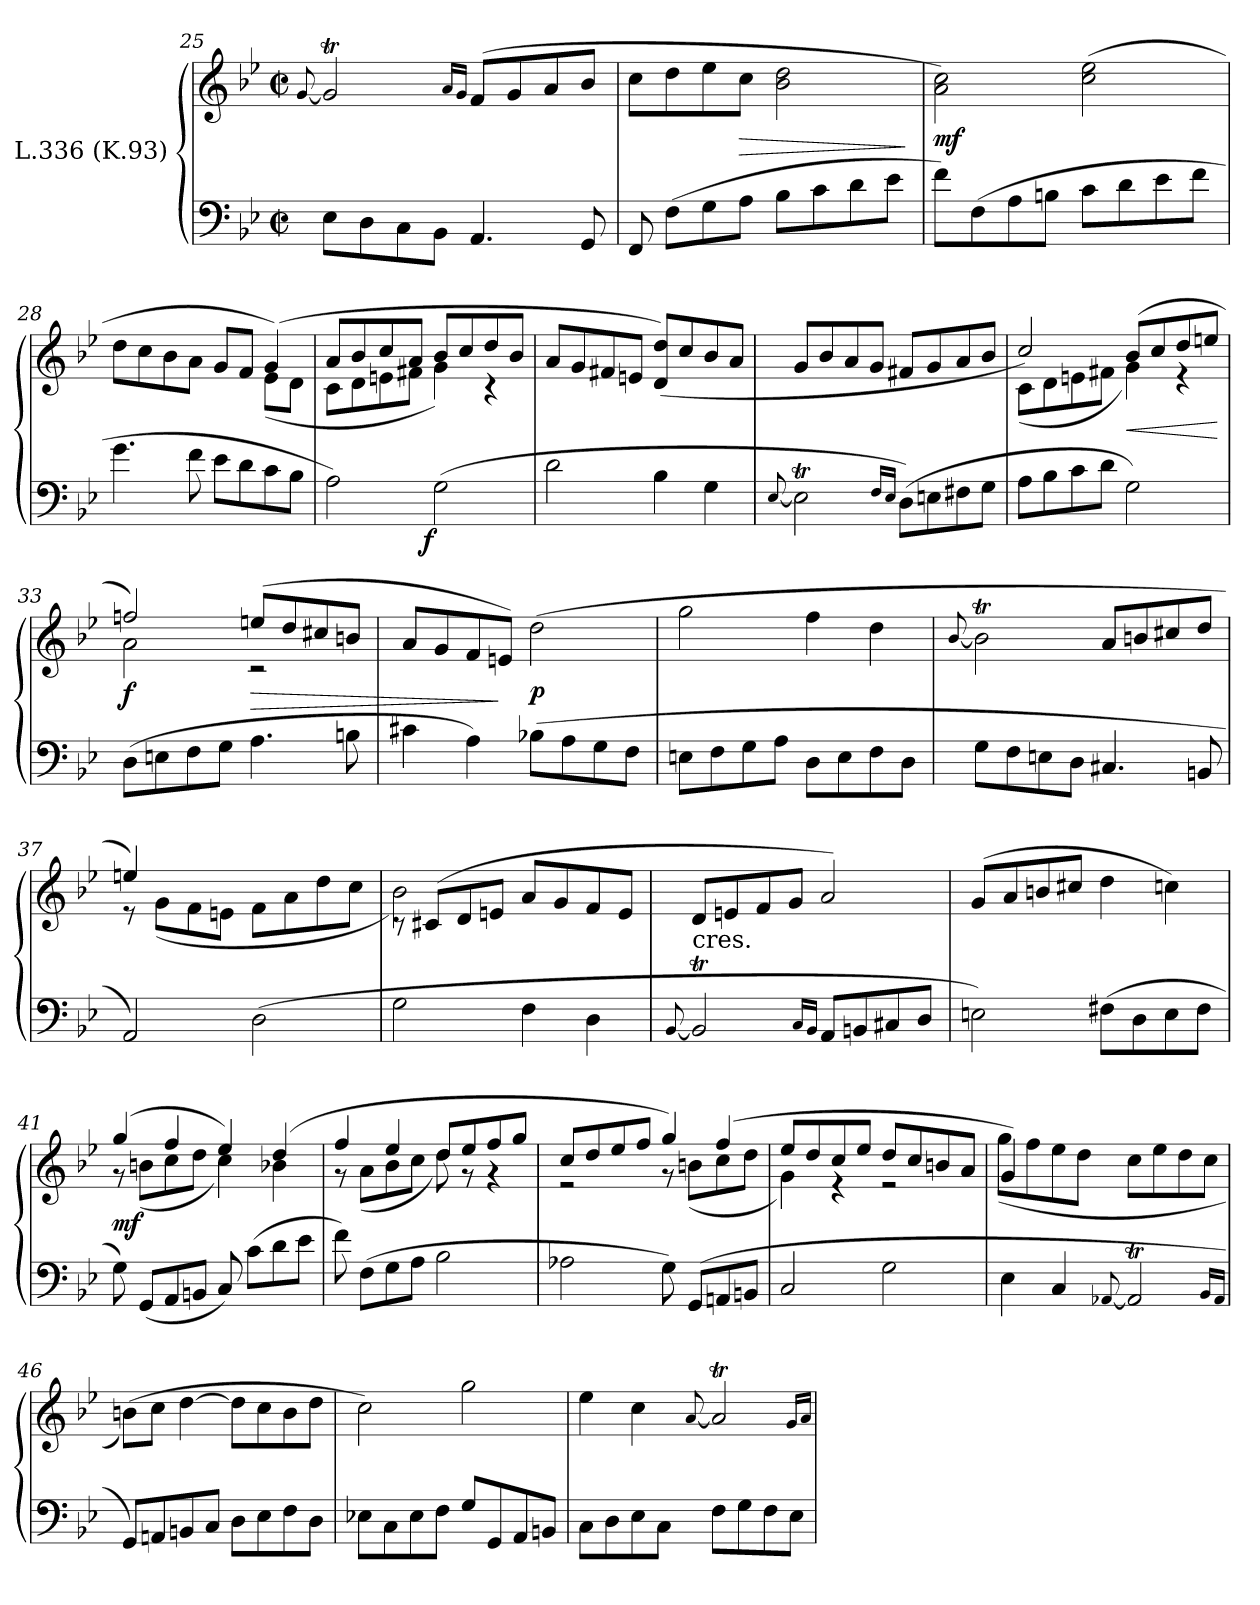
**kern	**kern	**dynam
*part1	*part1	*part1
*staff2	*staff1	*staff1/2
*I"L.336 (K.93)	*	*
*clefF4	*clefG2	*
*k[b-e-]	*k[b-e-]	*
*g:	*g:	*
*M2/2	*M2/2	*
*met(c|)	*met(c|)	*
=25	=25	=25
.	[8qqg	.
8E-\L	2gT]	.
8D\	.	.
8C\	.	.
8BB-\J	.	.
.	16qaLL	.
.	16qgJJ	.
4.AA	(8fL	.
.	8g	.
.	8a	.
8GG	8b-J	.
=26	=26	=26
8FF	8ccL	.
(8FL	8dd	.
8G	8ee-	.
8AJ	8ccJ	>
8B-L	2b- 2dd	.
8c	.	.
8d	.	.
8e-J	.	.
.	.	]
=27	=27	=27
8fL)	2a 2cc)	mf
(8F	.	.
8A	.	.
8BnJ	.	.
8cL	(2cc 2ee-	.
8d	.	.
8e-	.	.
8fJ	.	.
!!LO:LB:g=z
=28	=28	=28
*	*^	*
4.g	2ryy	8ddL	.
.	.	8cc	.
.	.	8b-	.
8f	.	8aJ	.
8e-L	8gL	4ryy	.
8d	8fJ	.	.
8c	(4g)	(8e-L	.
8B-J	.	8dJ	.
=29	=29	=29	=29
2A)	8aL	8cL	.
.	8b-	8d	.
.	8cc	8en	.
.	8aJ	8f#XJ	.
!	!	!	!LO:DY:b=2:rj
(2G	8b-L	4g)	f
.	8cc	.	.
.	8dd	4rc	.
.	8b-J	.	.
*	*v	*v	*
=30	=30	=30
2d	8aL	.
.	8g	.
.	8f#X	.
.	8enJ	.
4B-	(>8d 8ddL)	.
.	8cc	.
4G	8b-	.
.	8aJ	.
!!LO:LB:g=z
=31	=31	=31
[8qqE-	.	.
2E-T]	8gL	.
.	8b-	.
.	8a	.
.	8gJ	.
16qFLL	.	.
16qE-JJ	.	.
(8DL)	8f#XL	.
8En	8g	.
8F#X	8a	.
8GJ	8b-J	.
=32	=32	=32
*	*^	*
8AL	2cc)	(8cL	.
8B-	.	8d	.
8c	.	8en	.
8dJ	.	8f#XJ	.
2G)	(8b-L	4g)	<
.	8cc	.	.
.	8dd	4r	.
.	8eenJ	.	.
*	*v	*v	*
.	.	[
=33	=33	=33
*	*^	*
(8DL	2ffn)	2a	f
8En	.	.	.
8F	.	.	.
8GJ	.	.	.
4.A	(8eenL	2r	>
.	8dd	.	.
.	8cc#X	.	.
8Bn	8bnJ	.	.
*	*v	*v	*
!!LO:LB:g=z
=34	=34	=34
4c#X	8aL	.
.	8g	.
4A)	8f	.
.	8enJ)	]
(8B-XL	(2dd	p
8A	.	.
8G	.	.
8FJ	.	.
=35	=35	=35
8EnL	2gg	.
8F	.	.
8G	.	.
8AJ	.	.
8DL	4ff	.
8E	.	.
8F	4dd	.
8DJ	.	.
=36	=36	=36
.	[8qqb-	.
8GL	2b-T]	.
8F	.	.
8En	.	.
8DJ	.	.
4.C#X	8a/L	.
.	8bn/	.
.	8cc#X/	.
8BBn	8dd/J	.
!!LO:LB:g=z
=37	=37	=37
*	*^	*
2AA)	4een)	8r	.
.	.	(8gL	.
.	4ryy	8f	.
.	.	8enJ	.
(<2D	2ryy	8f\L	.
.	.	8a\	.
.	.	8dd\	.
.	.	8cc\J	.
=38	=38	=38	=38
2G	8rc	2b-)	.
.	(<8c#XL	.	.
.	8d	.	.
.	8enJ	.	.
4F	2ryy	8aL	.
.	.	8g	.
4D	.	8f	.
.	.	8eJ	.
*	*v	*v	*
=39	=39	=39
[8qqBB-	.	.
!	!LO:TX:c:t=cres.	!
2BB-T]	8dL	.
.	8en	.
.	8f	.
.	8gJ	.
16qCLL	.	.
16qBB-JJ	.	.
8AAL	2a)	.
8BBn	.	.
8C#X	.	.
8DJ	.	.
!!LO:LB:g=z
=40	=40	=40
2En)	(<8gL	.
.	8a	.
.	8bn	.
.	8cc#XJ	.
(8F#XL	4dd	.
8D	.	.
8E	4ccn)	.
8F#J	.	.
=41	=41	=41
*	*^	*
8G)	(4gg	8rg	mf
(8GGL	.	(8bnL	.
8AA	4ff	8cc	.
8BBnJ	.	8ddJ	.
8C)	4ee-)	4cc)	.
(8cL	.	.	.
8d	(4dd	4b-X	.
8e-J	.	.	.
=42	=42	=42	=42
8f)	4ff	8r	.
(8FL	.	(8aL	.
8G	4ee-	8b-	.
8AJ	.	8ccJ	.
2B-	8ddL	8dd)	.
.	8ee-	8rg	.
.	8ff	4r	.
.	8ggJ	.	.
!!LO:LB:g=z	!!
=43	=43	=43	=43
2A-X	8ccL	2r	.
.	8dd	.	.
.	8ee-	.	.
.	8ffJ	.	.
8G)	4gg)	8rg	.
(<8GGL	.	(8bnL	.
8AAn	(4ff	8cc	.
8BBnJ	.	8ddJ	.
=44	=44	=44	=44
2C	8ee-L	4g)	.
.	8dd	.	.
.	8cc	4r	.
.	8ee-J	.	.
2G	8ddL	2re	.
.	8cc	.	.
.	8bn	.	.
.	8aJ	.	.
=45	=45	=45	=45
4E-	4g)	(>8ggL	.
.	.	8ff	.
4C	4ryy	8ee-	.
.	.	8ddJ	.
[8qqAA-X	.	.	.
2AA-T]	2ryy	8ccL	.
.	.	8ee-	.
.	.	8dd	.
.	.	8ccJ	.
*	*v	*v	*
16qBB-LL	.	.
16qAA-JJ	.	.
!!LO:LB:g=z
=46	=46	=46
8GGL)	(8bnL)	.
8AAn	8ccJ	.
8BBn	[4dd	.
8CJ	.	.
8DL	8ddL]	.
8E-	8cc	.
8F	8b	.
8DJ	8ddJ	.
=47	=47	=47
8E-XL	2cc)	.
8C	.	.
8E-	.	.
8FJ	.	.
8GL	2gg	.
8GG	.	.
8AA	.	.
8BBnJ	.	.
=48	=48	=48
8C\L	4ee-	.
8D\	.	.
8E-\	4cc	.
8C\J	.	.
.	[8qqa	.
8FL	2at]	.
8G	.	.
8F	.	.
8E-J	.	.
.	16qgLL	.
.	16qaJJ	.
=	=	=
*-	*-	*-
